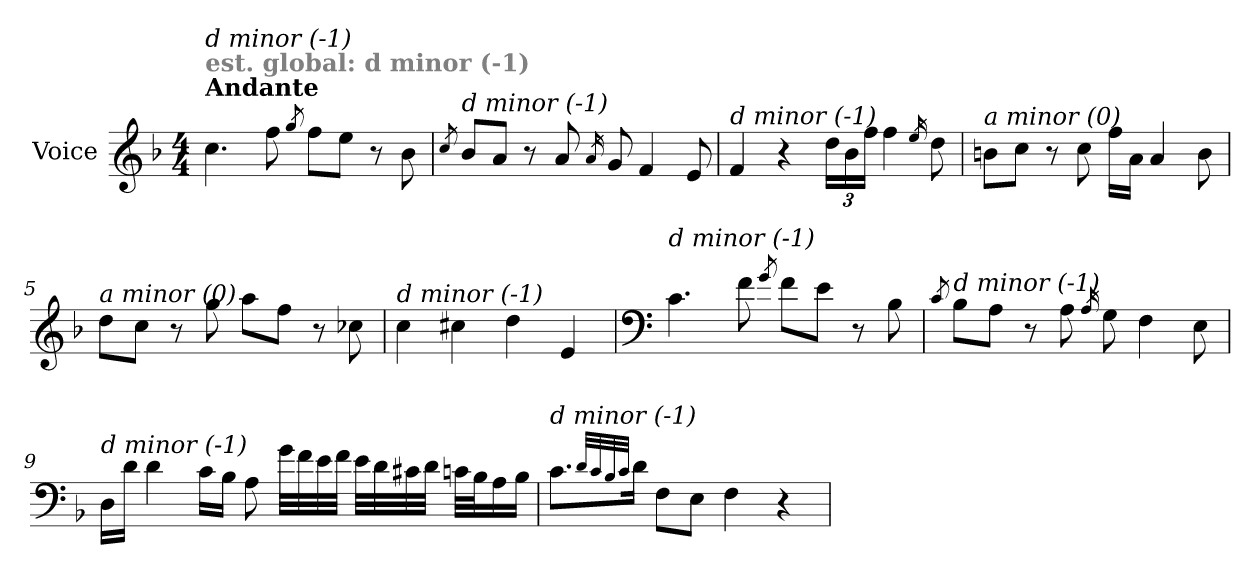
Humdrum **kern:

**kern
*part1
*staff1
*I"Voice
*clefG2
*k[b-]
*F:
*M4/4
=1
!LO:TX:a:B:t=Andante
!LO:TX:a:B:color=#808080:t=est. global&colon; d minor (-1)
!LO:TX:i:t=d minor (-1)
4.cc\
8ff\
8qgg/
8ff\L
8ee\J
8r
8b-\
=2
8qcc/
!LO:TX:i:t=d minor (-1)
8b-/L
8a/J
8r
8a/
16qa/
8g/
4f/
8e/
=3
!LO:TX:i:t=d minor (-1)
4f/
4r
24dd\LL
24b-\
24ff\JJ
4ff\
16qee/
8dd\
!!LO:LB:g=z
=4
!LO:TX:i:t=a minor (0)
8bn\L
8cc\J
8r
8cc\
16ff\LL
16a\JJ
4a/
8b\
=5
!LO:TX:i:t=a minor (0)
8dd\L
8cc\J
8r
8gg\
8aa\L
8ff\J
8r
8cc-Xi\
!!LO:LB:g=z
=6
!LO:TX:i:t=d minor (-1)
4cc\
4cc#X\
4dd\
4e/
=7
*clefF4
!LO:TX:i:t=d minor (-1)
4.c\
8f\
8qg/
8f\L
8e\J
8r
8B-\
=8
8qc/
!LO:TX:i:t=d minor (-1)
8B-\L
8A\J
8r
8A\
16qA/
8G\
4F\
8E\
!!LO:LB:g=z
=9
!LO:TX:i:t=d minor (-1)
16D\LL
16d\JJ
4d\
16c\LL
16B-\JJ
8A\
32g\LLL
32f\
32e\
32f\JJJ
32e\LLL
32d\
32c#X\
32d\JJJ
32cn\LLL
32B-\J
16A\
16B-\JJ
=10
!LO:TX:i:t=d minor (-1)
8.c\L
32qd/LLL
32qc/
32qB-/
32qc/JJJ
16d\Jk
8F\L
8E\J
4F\
4r
=
*-
